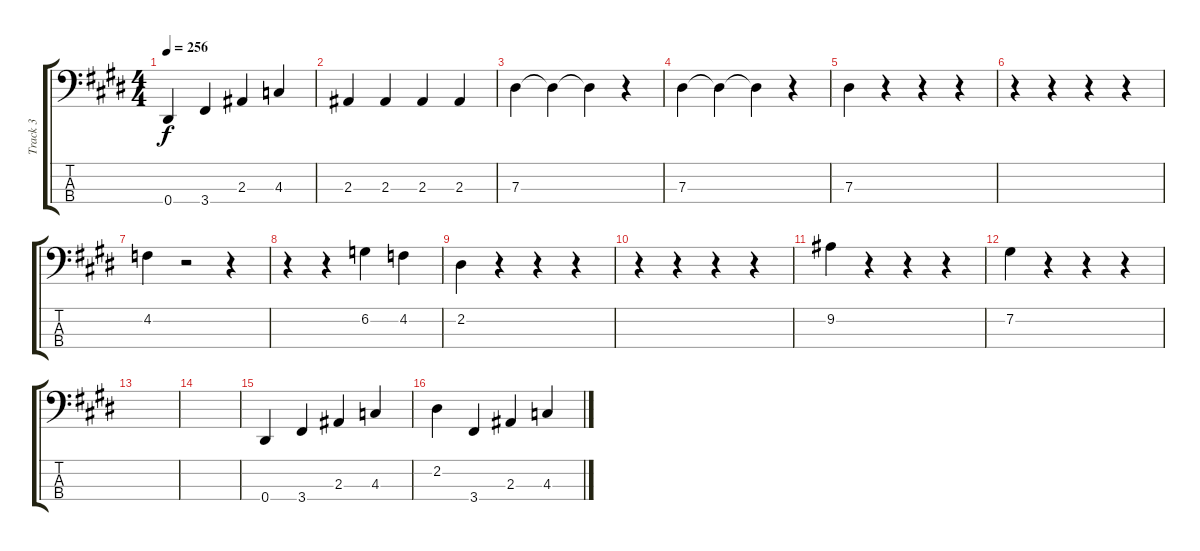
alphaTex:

\track ("Track 3" "Track 3") {instrument electricbassfinger}
\staff {score tabs}
\tuning (Gb2 Db2 Ab1 Eb1) {hide}
\ts (4 4)
\tempo 256
\clef f4
\ks e
0.4.4{dy f} 3.4.4 2.3.4 4.3.4 |
2.3.4 2.3.4 2.3.4 2.3.4 |
7.3.4 7.3{t}.4 7.3{t}.4 r.4 |
7.3.4 7.3{t}.4 7.3{t}.4 r.4 |
7.3.4 r.4 r.4 r.4 |
r.4 r.4 r.4 r.4 |
4.2.4 r.2 r.4 |
r.4 r.4 6.2.4 4.2.4 |
2.2.4 r.4 r.4 r.4 |
r.4 r.4 r.4 r.4 |
9.2.4 r.4 r.4 r.4 |
7.2.4 r.4 r.4 r.4 |
|
|
0.4.4 3.4.4 2.3.4 4.3.4 |
2.2.4 3.4.4 2.3.4 4.3.4
